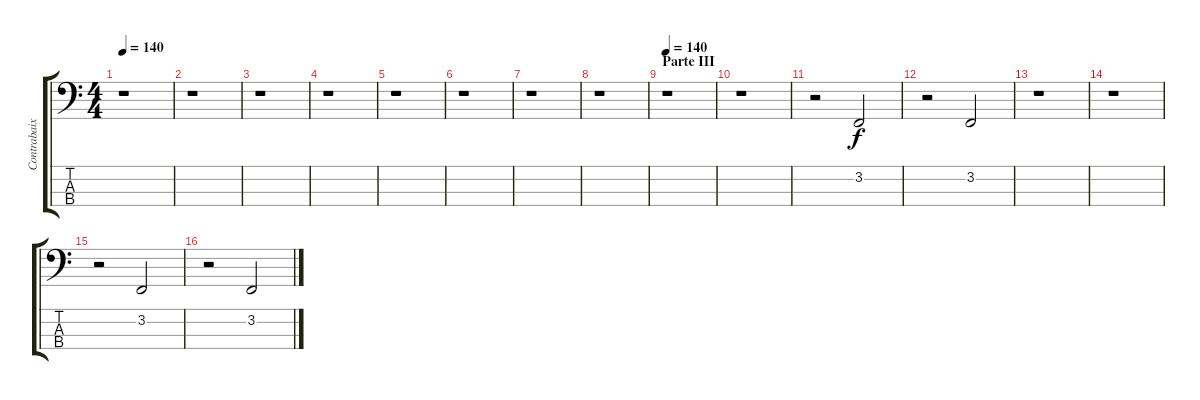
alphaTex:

\track ("Contrabaixo" "Contrabaix") {instrument tremolostrings}
\staff {score tabs}
\tuning (G2 D2 A1 E1) {hide}
\ts (4 4)
\tempo 140
\clef f4
\ks c
r.1{dy f} |
r.1 |
r.1 |
r.1 |
r.1 |
r.1 |
r.1 |
r.1 |
\section ("" "Parte III")
\tempo 140
r.1{instrument tremolostrings} |
r.1 |
r.2 3.2.2 |
r.2 3.2.2 |
r.1 |
r.1 |
r.2 3.2.2 |
r.2 3.2.2
